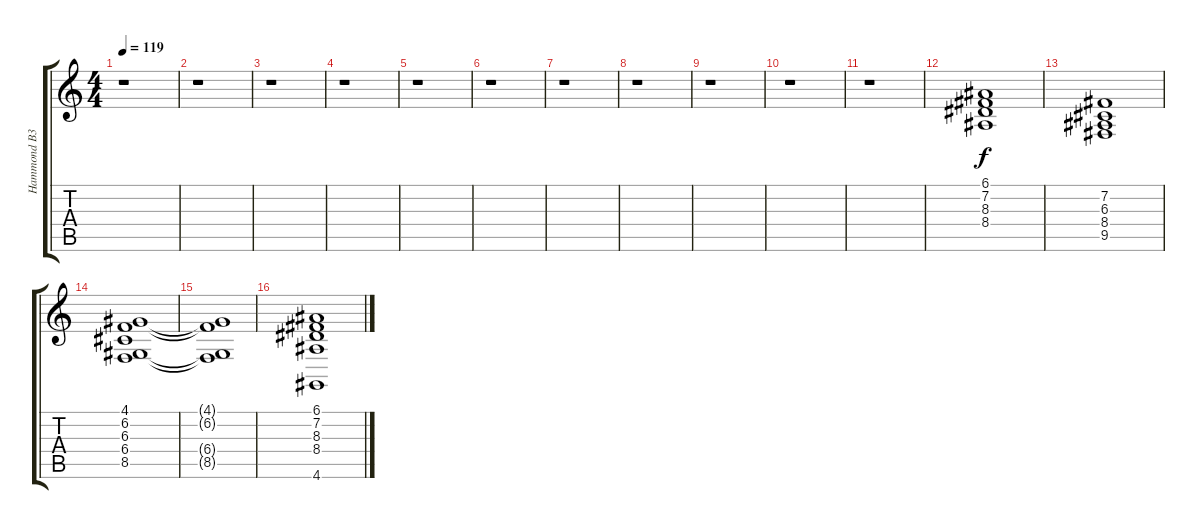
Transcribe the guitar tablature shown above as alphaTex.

\track ("Hammond B3" "Hammond B3") {instrument lead6voice}
\staff {score tabs}
\tuning (E4 B3 G3 D3 A2 E2) {hide}
\ts (4 4)
\tempo 119
\clef g2
\ks c
r.1{dy f} |
r.1 |
r.1 |
r.1 |
r.1 |
r.1 |
r.1 |
r.1 |
r.1 |
r.1 |
r.1 |
(6.1 7.2 8.3 8.4).1{volume 10} |
(7.2 6.3 8.4 9.5).1{volume 8} |
(4.1 6.2 6.3 6.4 8.5).1{volume 8} |
(4.1{t} 6.2{t} 6.4{t} 8.5{t}).1 |
(6.1 7.2 8.3 8.4 4.6).1{volume 7}
